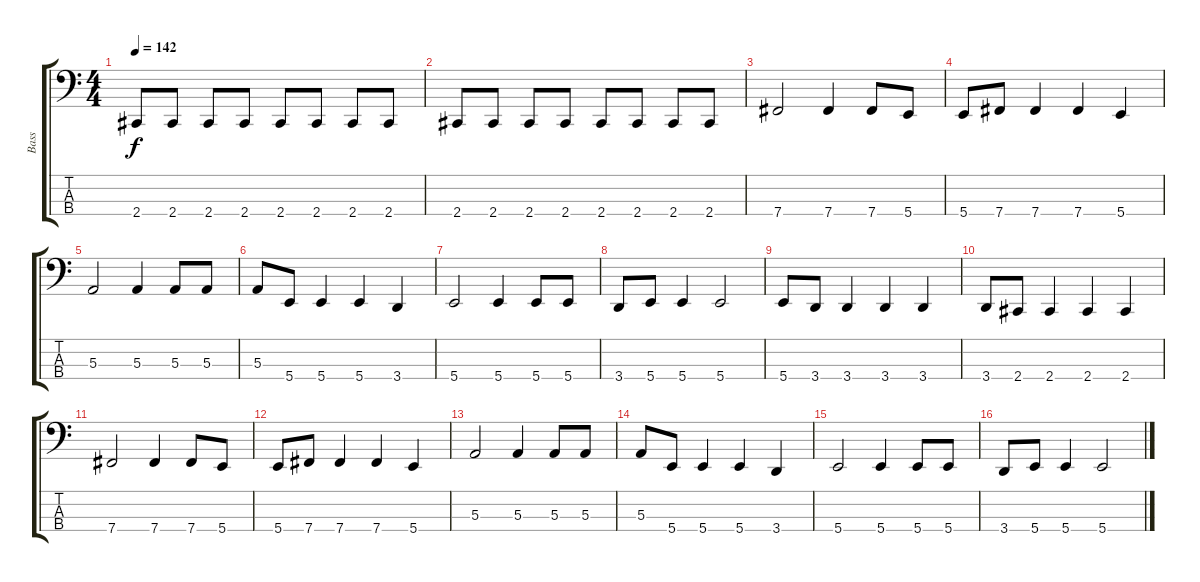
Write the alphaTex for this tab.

\track ("Bass" "Bass") {instrument electricbasspick}
\staff {score tabs}
\tuning (D2 A1 E1 B0) {hide}
\ts (4 4)
\tempo 142
\clef f4
\ks c
2.4.8{dy f} 2.4.8 2.4.8 2.4.8 2.4.8 2.4.8 2.4.8 2.4.8 |
2.4.8 2.4.8 2.4.8 2.4.8 2.4.8 2.4.8 2.4.8 2.4.8 |
7.4.2 7.4.4 7.4.8 5.4.8 |
5.4.8 7.4.8 7.4.4 7.4.4 5.4.4 |
5.3.2 5.3.4 5.3.8 5.3.8 |
5.3.8 5.4.8 5.4.4 5.4.4 3.4.4 |
5.4.2 5.4.4 5.4.8 5.4.8 |
3.4.8 5.4.8 5.4.4 5.4.2 |
5.4.8 3.4.8 3.4.4 3.4.4 3.4.4 |
3.4.8 2.4.8 2.4.4 2.4.4 2.4.4 |
7.4.2 7.4.4 7.4.8 5.4.8 |
5.4.8 7.4.8 7.4.4 7.4.4 5.4.4 |
5.3.2 5.3.4 5.3.8 5.3.8 |
5.3.8 5.4.8 5.4.4 5.4.4 3.4.4 |
5.4.2 5.4.4 5.4.8 5.4.8 |
3.4.8 5.4.8 5.4.4 5.4.2
